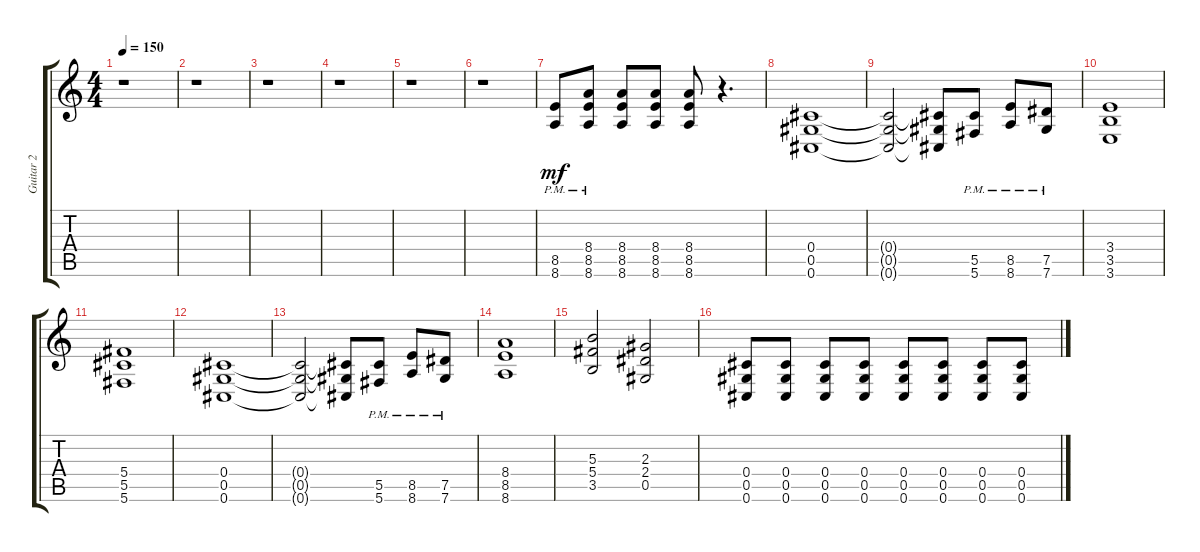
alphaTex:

\track ("Guitar 2" "Guitar 2") {instrument distortionguitar}
\staff {score tabs}
\tuning (Eb4 Bb3 Gb3 Db3 Ab2 Db2) {hide}
\ts (4 4)
\tempo 150
\clef g2
\ks c
r.1{dy mf} |
r.1 |
r.1 |
r.1 |
r.1 |
r.1 |
(8.5{pm} 8.6{pm}).8 (8.4{pm} 8.5{pm} 8.6{pm}).8 (8.4 8.5 8.6).8 (8.4 8.5 8.6).8 (8.4 8.5 8.6).8 r.4{d} |
(0.4 0.5 0.6).1 |
(0.4{t} 0.5{t} 0.6{t}).2 (0.4{t} 0.5{t} 0.6{t}).8 (5.5{pm} 5.6{pm}).8 (8.5{pm} 8.6{pm}).8 (7.5{pm} 7.6{pm}).8 |
(3.4 3.5 3.6).1 |
(5.4 5.5 5.6).1 |
(0.4 0.5 0.6).1 |
(0.4{t} 0.5{t} 0.6{t}).2 (0.4{t} 0.5{t} 0.6{t}).8 (5.5{pm} 5.6{pm}).8 (8.5{pm} 8.6{pm}).8 (7.5{pm} 7.6{pm}).8 |
(8.4 8.5 8.6).1 |
(5.3 5.4 3.5).2 (2.3 2.4 0.5).2 |
(0.4 0.5 0.6).8 (0.4 0.5 0.6).8 (0.4 0.5 0.6).8 (0.4 0.5 0.6).8 (0.4 0.5 0.6).8 (0.4 0.5 0.6).8 (0.4 0.5 0.6).8 (0.4 0.5 0.6).8
